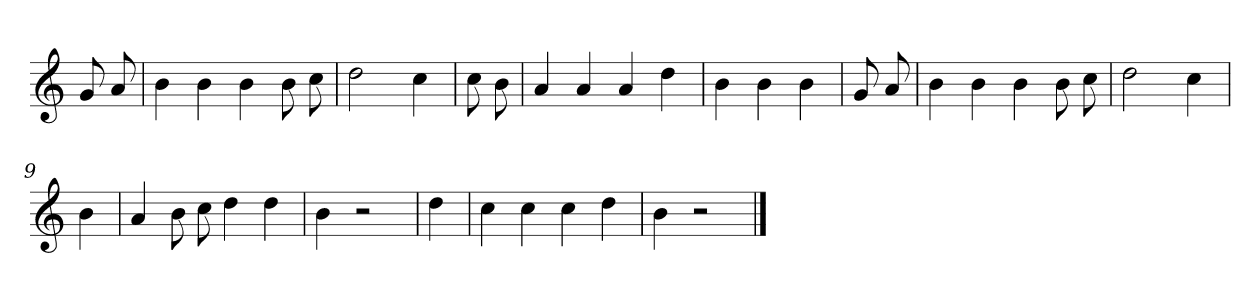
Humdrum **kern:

**kern
*part1
*staff1
*clefG2
*k[]
=
8g
8a
=1
4b
4b
4b
8b
8cc
=2
2dd
4cc
=3
8cc
8b
=4
4a
4a
4a
4dd
=5
4b
4b
4b
=6
8g
8a
=7
4b
4b
4b
8b
8cc
=8
2dd
4cc
=9
4b
=10
4a
8b
8cc
4dd
4dd
=11
4b
2r
=12
4dd
=13
4cc
4cc
4cc
4dd
=14
4b
2r
==
*-
